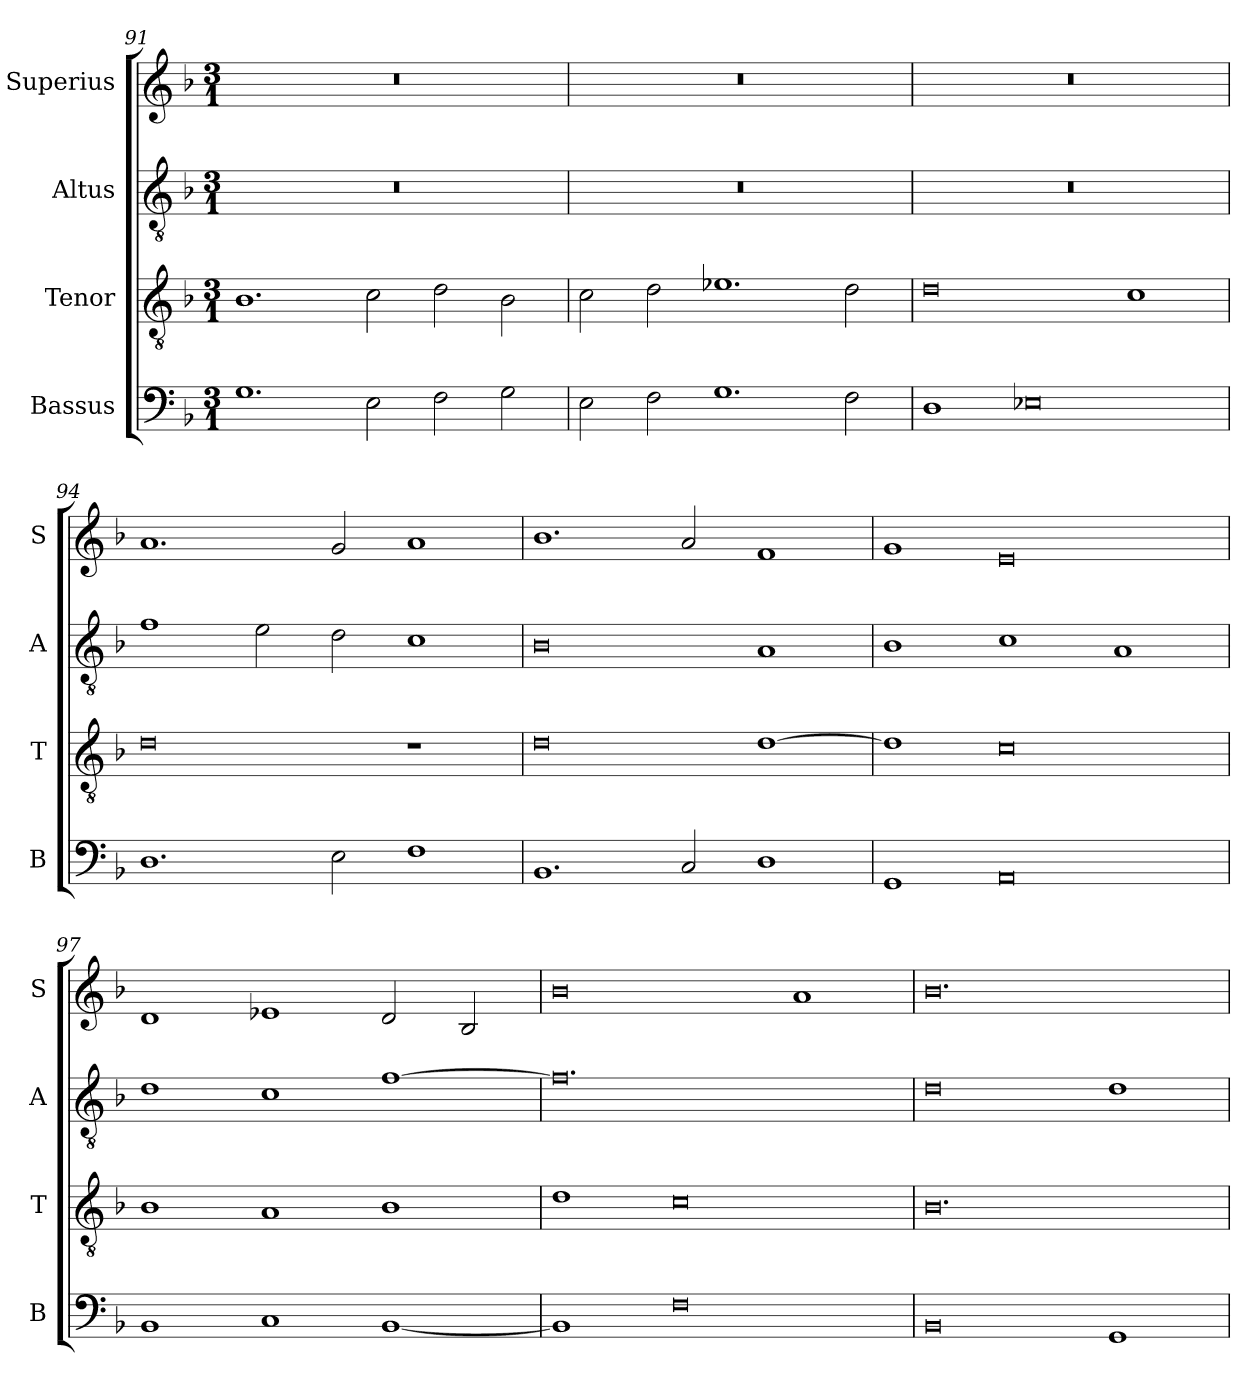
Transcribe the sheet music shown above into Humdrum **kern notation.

**kern	**kern	**kern	**kern
*part4	*part3	*part2	*part1
*staff4	*staff3	*staff2	*staff1
*I"Bassus	*I"Tenor	*I"Altus	*I"Superius
*I'B	*I'T	*I'A	*I'S
*clefF4	*clefGv2	*clefGv2	*clefG2
*k[b-]	*k[b-]	*k[b-]	*k[b-]
*M3/1	*M3/1	*M3/1	*M3/1
=91	=91	=91	=91
1.G	1.B-	0.r	0.r
2E\	2c\	.	.
2F\	2d\	.	.
2G\	2B-\	.	.
=92	=92	=92	=92
2E\	2c\	0.r	0.r
2F\	2d\	.	.
1.G	1.e-X	.	.
2F\	2d\	.	.
=93	=93	=93	=93
1D	0d	0.r	0.r
0E-X	.	.	.
.	1c	.	.
=94	=94	=94	=94
1.D	0d	1f	1.a
.	.	2e\	.
2E\	.	2d\	2g/
1F	1r	1c	1a
=95	=95	=95	=95
1.BB-	0d	0B-	1.b-
2C/	.	.	2a/
1D	[1d	1A	1f
=96	=96	=96	=96
1GG	1d]	1B-	1g
0AA	0c	1c	0e
.	.	1A	.
=97	=97	=97	=97
1BB-	1B-	1d	1d
1C	1A	1c	1e-X
[1BB-	1B-	[1f	2d/
.	.	.	2B-/
=98	=98	=98	=98
1BB-]	1d	0.f]	0b-
0F	0c	.	.
.	.	.	1a
=99	=99	=99	=99
0BB-	0.B-	0d	0.b-
1GG	.	1d	.
=	=	=	=
*-	*-	*-	*-
